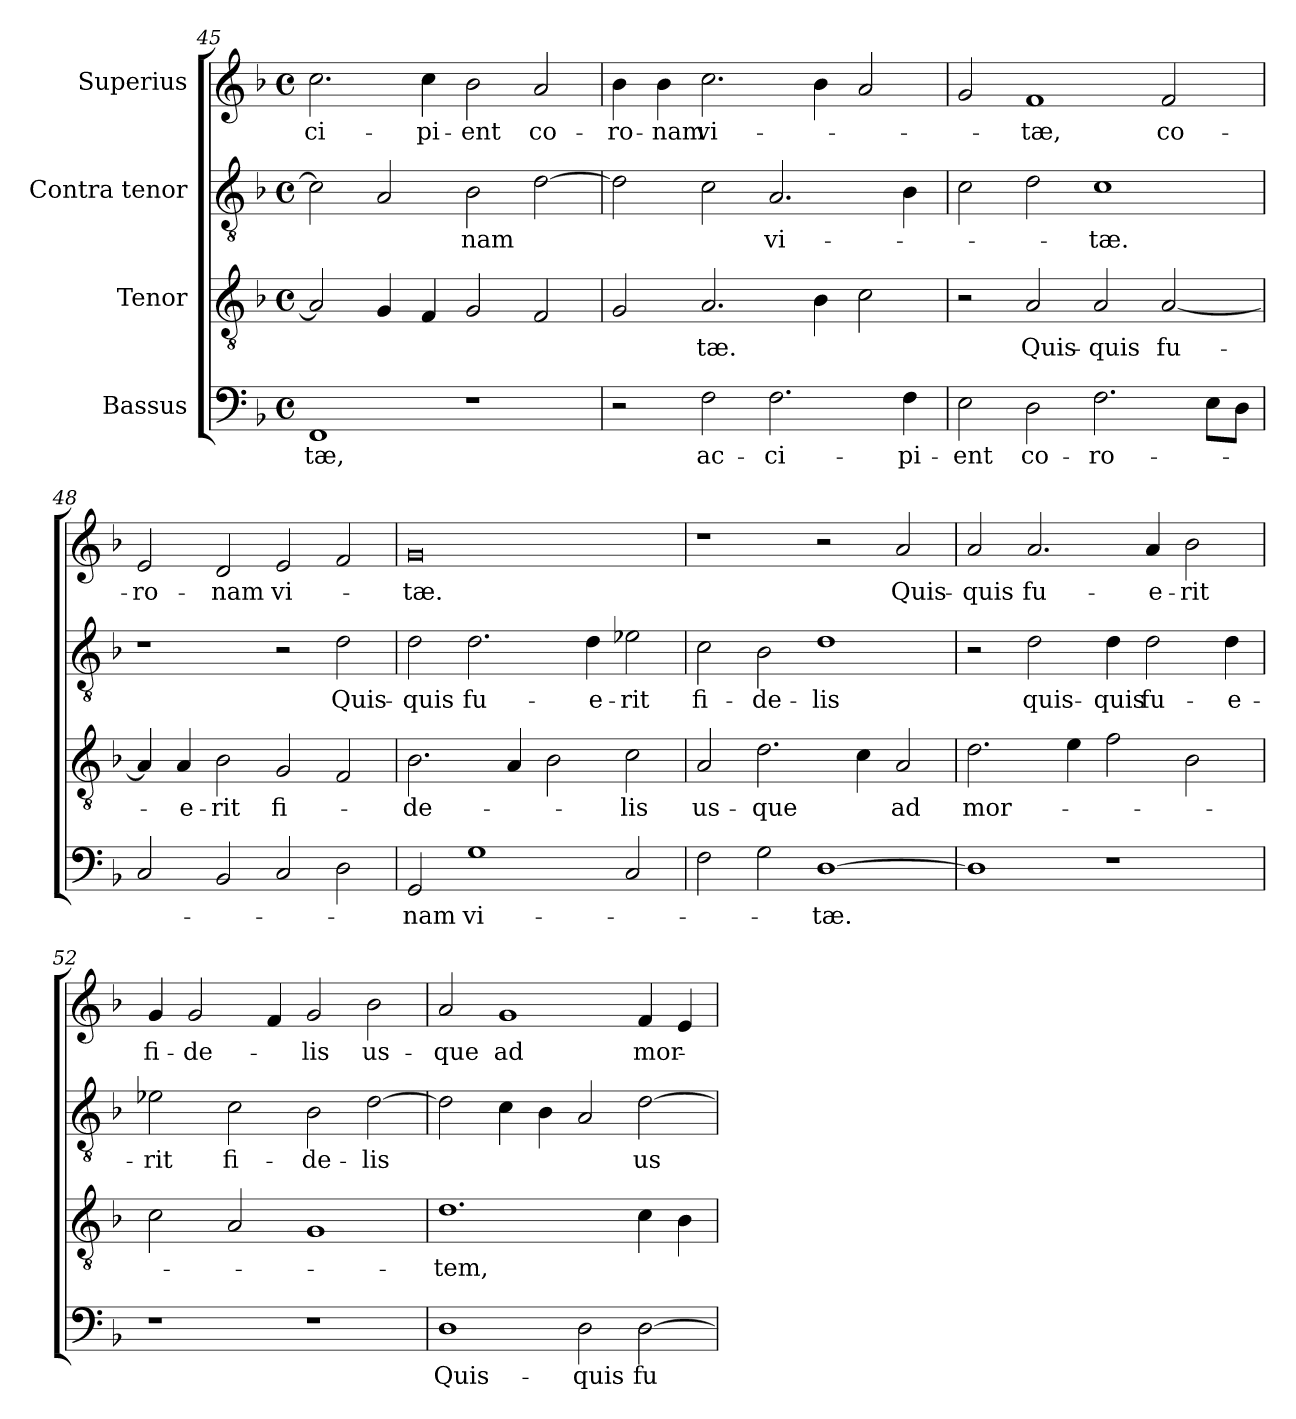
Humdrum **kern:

**kern	**text	**kern	**text	**kern	**text	**kern	**text
*part4	*part4	*part3	*part3	*part2	*part2	*part1	*part1
*staff4	*staff4	*staff3	*staff3	*staff2	*staff2	*staff1	*staff1
*I"Bassus	*	*I"Tenor	*	*I"Contra tenor	*	*I"Superius	*
*clefF4	*	*clefGv2	*	*clefGv2	*	*clefG2	*
*k[b-]	*	*k[b-]	*	*k[b-]	*	*k[b-]	*
*F:	*	*F:	*	*F:	*	*F:	*
*M4/4	*	*M4/4	*	*M4/4	*	*M4/4	*
*met(c)	*	*met(c)	*	*met(c)	*	*met(c)	*
=45	=45	=45	=45	=45	=45	=45	=45
!	!LO:LY:b	!	!	!	!	!	!LO:LY:b
1FF	-tæ,	2A/]	.	2c\]	.	2.cc\	-ci-
.	.	4G/	.	2A/	.	.	.
!	!	!	!	!	!	!	!LO:LY:b
.	.	4F/	.	.	.	4cc\	-pi-
!	!	!	!	!	!LO:LY:b	!	!LO:LY:b
1r	.	2G/	.	2B-\	-nam	2b-\	-ent
!	!	!	!	!	!	!	!LO:LY:b
.	.	2F/	.	[2d\	.	2a/	co-
=46	=46	=46	=46	=46	=46	=46	=46
!	!	!	!	!	!	!	!LO:LY:b
2r	.	2G/	.	2d\]	.	4b-\	-ro-
!	!	!	!	!	!	!	!LO:LY:b
.	.	.	.	.	.	4b-\	-nam
!	!LO:LY:b	!	!LO:LY:b	!	!	!	!LO:LY:b
2F\	ac-	2.A/	-tæ.	2c\	.	2.cc\	vi-
!	!LO:LY:b	!	!	!	!LO:LY:b	!	!
2.F\	-ci-	.	.	2.A/	vi-	.	.
.	.	4B-\	.	.	.	4b-\	.
.	.	2c\	.	.	.	2a/	.
!	!LO:LY:b	!	!	!	!	!	!
4F\	-pi-	.	.	4B-\	.	.	.
=47	=47	=47	=47	=47	=47	=47	=47
!	!LO:LY:b	!	!	!	!	!	!
2E\	-ent	2r	.	2c\	.	2g/	.
!	!LO:LY:b	!	!LO:LY:b	!	!	!	!LO:LY:b
2D\	co-	2A/	Quis-	2d\	.	1f	-tæ,
!	!LO:LY:b	!	!LO:LY:b	!	!LO:LY:b	!	!
2.F\	-ro-	2A/	-quis	1c	-tæ.	.	.
!	!	!	!LO:LY:b	!	!	!	!LO:LY:b
.	.	[2A/	fu-	.	.	2f/	co-
8E\L	.	.	.	.	.	.	.
8D\J	.	.	.	.	.	.	.
!!LO:LB:g=z
=48	=48	=48	=48	=48	=48	=48	=48
!	!	!	!	!	!	!	!LO:LY:b
2C/	.	4A/]	.	1r	.	2e/	-ro-
!	!	!	!LO:LY:b	!	!	!	!
.	.	4A/	-e-	.	.	.	.
!	!	!	!LO:LY:b	!	!	!	!LO:LY:b
2BB-/	.	2B-\	-rit	.	.	2d/	-nam
!	!	!	!LO:LY:b	!	!	!	!LO:LY:b
2C/	.	2G/	fi-	2r	.	2e/	vi-
!	!	!	!	!	!LO:LY:b	!	!
2D\	.	2F/	.	2d\	Quis-	2f/	.
=49	=49	=49	=49	=49	=49	=49	=49
!	!LO:LY:b	!	!LO:LY:b	!	!LO:LY:b	!	!LO:LY:b
2GG/	-nam	2.B-\	-de-	2d\	-quis	0g	-tæ.
!	!LO:LY:b	!	!	!	!LO:LY:b	!	!
1G	vi-	.	.	2.d\	fu-	.	.
.	.	4A/	.	.	.	.	.
.	.	2B-\	.	.	.	.	.
!	!	!	!	!	!LO:LY:b	!	!
.	.	.	.	4d\	-e-	.	.
!	!	!	!LO:LY:b	!	!LO:LY:b	!	!
2C/	.	2c\	-lis	2e-X\	-rit	.	.
=50	=50	=50	=50	=50	=50	=50	=50
!	!	!	!LO:LY:b	!	!LO:LY:b	!	!
2F\	.	2A/	us-	2c\	fi-	1r	.
!	!	!	!LO:LY:b	!	!LO:LY:b	!	!
2G\	.	2.d\	-que	2B-\	-de-	.	.
!	!LO:LY:b	!	!	!	!LO:LY:b	!	!
[1D	-tæ.	.	.	1d	-lis	2r	.
.	.	4c\	.	.	.	.	.
!	!	!	!LO:LY:b	!	!	!	!LO:LY:b
.	.	2A/	ad	.	.	2a/	Quis-
=51	=51	=51	=51	=51	=51	=51	=51
!	!	!	!LO:LY:b	!	!	!	!LO:LY:b
1D]	.	2.d\	mor-	2r	.	2a/	-quis
!	!	!	!	!	!LO:LY:b	!	!LO:LY:b
.	.	.	.	2d\	quis-	2.a/	fu-
.	.	4e\	.	.	.	.	.
!	!	!	!	!	!LO:LY:b	!	!
1r	.	2f\	.	4d\	-quis	.	.
!	!	!	!	!	!LO:LY:b	!	!LO:LY:b
.	.	.	.	2d\	fu-	4a/	-e-
!	!	!	!	!	!	!	!LO:LY:b
.	.	2B-\	.	.	.	2b-\	-rit
!	!	!	!	!	!LO:LY:b	!	!
.	.	.	.	4d\	-e-	.	.
=52	=52	=52	=52	=52	=52	=52	=52
!	!	!	!	!	!LO:LY:b	!	!LO:LY:b
1r	.	2c\	.	2e-X\	-rit	4g/	fi-
!	!	!	!	!	!	!	!LO:LY:b
.	.	.	.	.	.	2g/	-de-
!	!	!	!	!	!LO:LY:b	!	!
.	.	2A/	.	2c\	fi-	.	.
.	.	.	.	.	.	4f/	.
!	!	!	!	!	!LO:LY:b	!	!LO:LY:b
1r	.	1G	.	2B-\	-de-	2g/	-lis
!	!	!	!	!	!LO:LY:b	!	!LO:LY:b
.	.	.	.	[2d\	-lis	2b-\	us-
!!LO:LB:g=z
=53	=53	=53	=53	=53	=53	=53	=53
!	!LO:LY:b	!	!LO:LY:b	!	!	!	!LO:LY:b
1D	Quis-	1.d	-tem,	2d\]	.	2a/	-que
!	!	!	!	!	!	!	!LO:LY:b
.	.	.	.	4c\	.	1g	ad
.	.	.	.	4B-\	.	.	.
!	!LO:LY:b	!	!	!	!	!	!
2D\	-quis	.	.	2A/	.	.	.
!	!LO:LY:b	!	!	!	!LO:LY:b	!	!LO:LY:b
[2D\	fu-	4c\	.	[2d\	us-	4f/	mor-
.	.	4B-\	.	.	.	4e/	.
=	=	=	=	=	=	=	=
*-	*-	*-	*-	*-	*-	*-	*-
